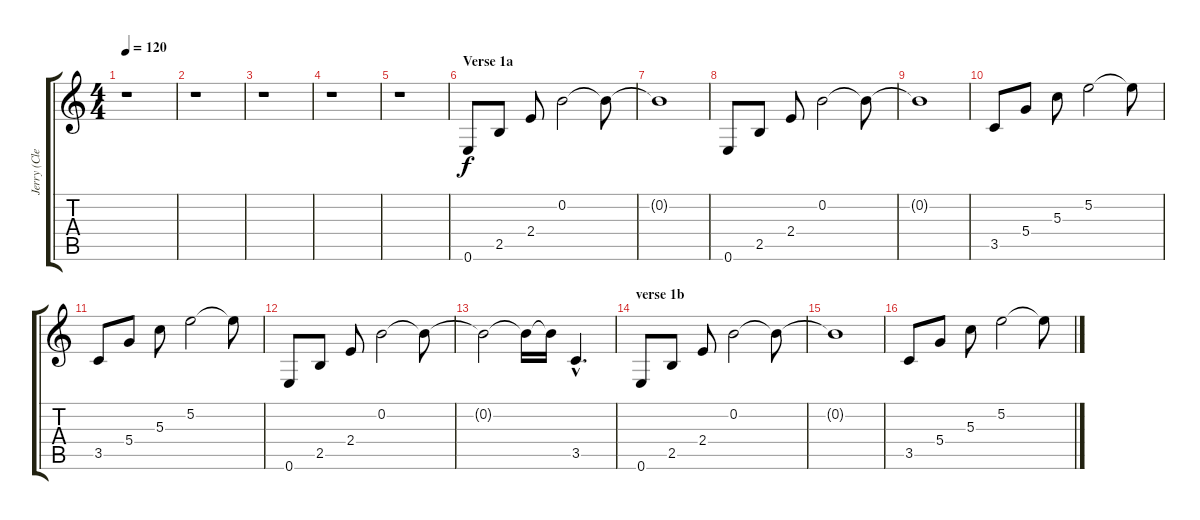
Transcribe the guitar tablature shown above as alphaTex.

\track ("Jerry (Clean)" "Jerry (Cle") {instrument acousticguitarsteel}
\staff {score tabs}
\tuning (E4 B3 G3 D3 A2 E2) {hide}
\ts (4 4)
\tempo 120
\clef g2
\ks c
r.1{dy f} |
r.1 |
r.1 |
r.1 |
r.1 |
\section ("" "Verse 1a")
0.6.8 2.5.8 2.4.8 0.2.2 0.2{t}.8 |
0.2{t}.1 |
0.6.8 2.5.8 2.4.8 0.2.2 0.2{t}.8 |
0.2{t}.1 |
3.5.8 5.4.8 5.3.8 5.2.2 5.2{t}.8 |
3.5.8 5.4.8 5.3.8 5.2.2 5.2{t}.8 |
0.6.8 2.5.8 2.4.8 0.2.2 0.2{t}.8 |
0.2{t}.2 0.2{t}.16 0.2{t}.16 3.5{hac}.4{d} |
\section ("" "verse 1b")
0.6.8 2.5.8 2.4.8 0.2.2 0.2{t}.8 |
0.2{t}.1 |
3.5.8 5.4.8 5.3.8 5.2.2 5.2{t}.8
